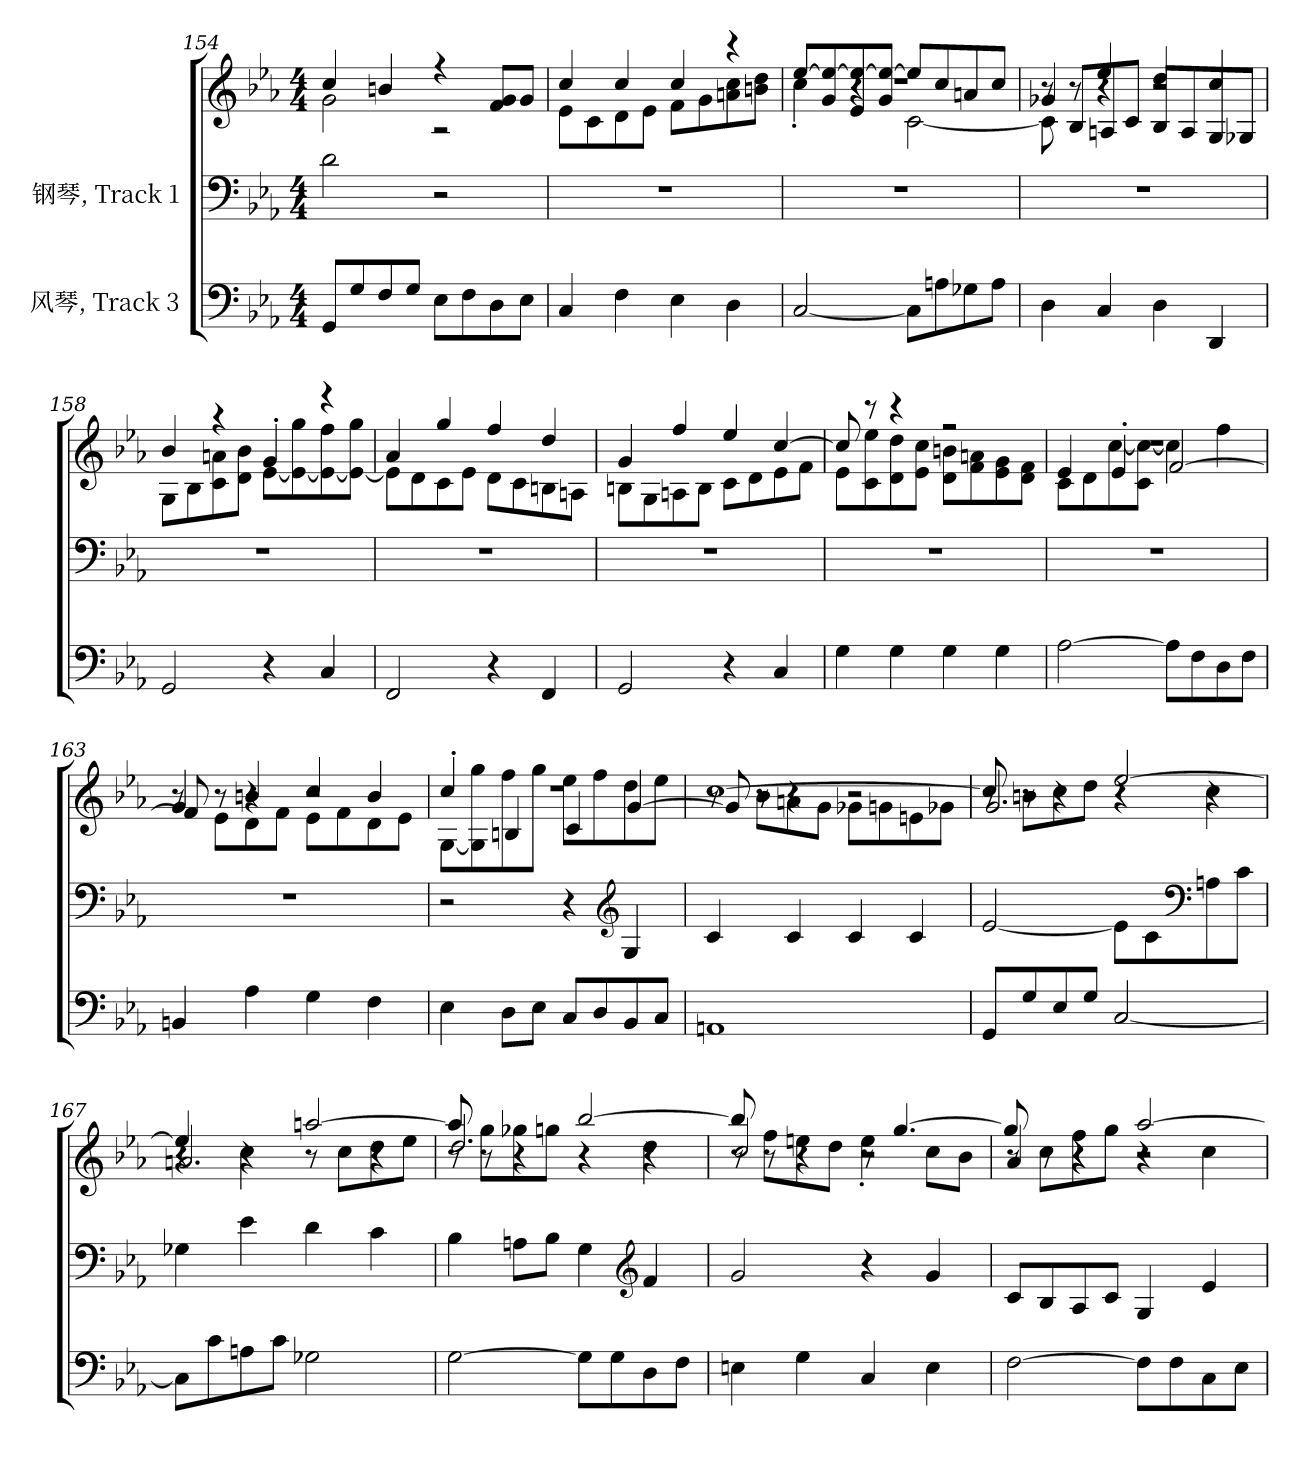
**kern	**kern	**kern
*part2	*part1	*part1
*staff3	*staff2	*staff1
*I"风琴, Track 3	*I"钢琴, Track 1	*
!!LO:LB:g=z
*clefF4	*clefF4	*clefG2
*k[b-e-a-]	*k[b-e-a-]	*k[b-e-a-]
*M4/4	*M4/4	*M4/4
=154	=154	=154
*	*	*^
8GG/L	2d\	4cc/	2g\
8G/	.	.	.
8F/	.	4bn/	.
8G/J	.	.	.
8E-\L	2r	4r	2r
8F\	.	.	.
8D\	.	8f/ 8g/L	.
8E-\J	.	8g/J	.
=155	=155	=155	=155
4C/	1r	4cc/	8e-\L
.	.	.	8c\
4F\	.	4cc/	8d\
.	.	.	8e-\J
4E-\	.	4cc/	8f\L
.	.	.	8g\
4D\	.	4r	8an\ 8cc\
.	.	.	8bn\ 8dd\J
=156	=156	=156	=156
*	*	*	*^
[2C/	1r	1r	4cc'\	[8ee-/L
.	.	.	.	8g/ 8ee-/_
.	.	.	4r	8e-/ 8ee-/_
.	.	.	.	8g/ 8ee-/_J
8C\L]	.	.	[2c\	8ee-/L]
8An\	.	.	.	8cc/
8G-X\	.	.	.	8an/
8A\J	.	.	.	8cc/J
!!LO:LB:g=z	!!	!!
=157	=157	=157	=157	=157
4D\	1r	4g-X/	8c\]	8r
.	.	.	8r	8B-/L
4C/	.	4ee-/	4r	8An/
.	.	.	.	8c/J
4D\	.	4dd/	2r	8B-/L
.	.	.	.	8A/
4DD/	.	4cc/	.	8G/
.	.	.	.	8G-X/J
*	*	*	*v	*v
=158	=158	=158	=158
2GG/	1r	4b-/	8G\L
.	.	.	8B-\
.	.	4r	8c\ 8an\
.	.	.	8d\ 8b-\J
4r	.	4g'/	[8e-\L
.	.	.	8e-\_ 8gg\
4C/	.	4r	8e-\_ 8ff\
.	.	.	8e-\_ 8gg\J
=159	=159	=159	=159
2FF/	1r	4a-/	8e-\L]
.	.	.	8d\
.	.	4gg/	8c\
.	.	.	8e-\J
4r	.	4ff/	8d\L
.	.	.	8c\
4FF/	.	4dd/	8Bn\
.	.	.	8An\J
!!LO:LB:g=z	!!
=160	=160	=160	=160
2GG/	1r	4g/	8Bn\L
.	.	.	8G\
.	.	4ff/	8An\
.	.	.	8B\J
4r	.	4ee-/	8c\L
.	.	.	8d\
4C/	.	[4cc/	8e-\
.	.	.	8f\J
=161	=161	=161	=161
4G\	1r	8cc/]	8e-\L
.	.	8r	8c\ 8ee-\
4G\	.	4r	8d\ 8dd\
.	.	.	8e-\ 8cc\J
4G\	.	2r	8d\ 8bn\L
.	.	.	8f\ 8an\
4G\	.	.	8e-\ 8g\
.	.	.	8d\ 8f\J
=162	=162	=162	=162
*	*	*	*^
[2A-\	1r	1r	8c\L	4e-/
.	.	.	8d\	.
.	.	.	[8cc\	4e-'/
.	.	.	8c\ 8cc\_J	.
8A-\L]	.	.	4cc\]	[2f/
8F\	.	.	.	.
8D\	.	.	4ff\	.
8F\J	.	.	.	.
=163	=163	=163	=163	=163
4BBn/	1r	4g/	8r	8f/]
.	.	.	8e-\L	8r
4A-\	.	4bn/	8d\	4r
.	.	.	8f\J	.
4G\	.	4cc/	8e-\L	2r
.	.	.	8f\	.
4F\	.	4b/	8d\	.
.	.	.	8e-\J	.
!!LO:PB:g=z	!!	!!
=164	=164	=164	=164	=164
4E-\	2r	1r	[8G\L	4cc'/
.	.	.	8G\] 8gg\	.
8D\L	.	.	8ff\	4Bn/
8E-\J	.	.	8gg\J	.
8C/L	4r	.	8ee-\L	4c/
8D/	.	.	8ff\	.
*	*clefG2	*	*	*
8BB-/	4G/	.	8dd\	[4g/
8C/J	.	.	8ee-\J	.
=165	=165	=165	=165	=165
1AAn	4c/	[1cc	8r	8g/]
.	.	.	8b-\L	8r
.	4c/	.	8an\	4r
.	.	.	8g\J	.
.	4c/	.	8g-X\L	2r
.	.	.	8gn\	.
.	4c/	.	8en\	.
.	.	.	8g-X\J	.
=166	=166	=166	=166	=166
8GG/L	[2e-/	8cc/]	8r	2.g/
8G/	.	8r	8bn\L	.
8E-/	.	4r	8cc\	.
8G/J	.	.	8dd\J	.
[2C/	8e-\L]	[2ee-/	4r	.
.	8c\	.	.	.
*	*clefF4	*	*	*
.	8An\	.	4cc\	4r
.	8c\J	.	.	.
!!LO:LB:g=z	!!	!!
=167	=167	=167	=167	=167
8C\L]	4G-X\	4ee-/]	4r	2.an/
8c\	.	.	.	.
8An\	4e-\	4r	4cc\	.
8c\J	.	.	.	.
2G-X\	4d\	[2aan/	8r	.
.	.	.	8cc\L	.
.	4c\	.	8dd\	4r
.	.	.	8ee-\J	.
=168	=168	=168	=168	=168
[2G\	4B-\	8aa/]	8r	2.dd/
.	.	8r	8gg\L	.
.	8An\L	4r	8gg-X\	.
.	8B-\J	.	8ggn\J	.
8G\L]	4G\	[2bb-/	4r	.
8G\	.	.	.	.
*	*clefG2	*	*	*
8D\	4f/	.	4dd\	4r
8F\J	.	.	.	.
=169	=169	=169	=169	=169
4En\	2g/	8bb-/]	8r	2cc/
.	.	8r	8ff\L	.
4G\	.	4r	8een\	.
.	.	.	8dd\J	.
4C/	4r	2r	4ee'\	8r
.	.	.	.	[4.gg/
4E\	4g/	.	8cc\L	.
.	.	.	8b-\J	.
!!LO:LB:g=z	!!	!!
=170	=170	=170	=170	=170
[2F\	8c/L	4a-/	8r	8gg/]
.	8B-/	.	8cc\L	8r
.	8A-/	4r	8ff\	4r
.	8c/J	.	8gg\J	.
8F\L]	4G/	2r	4r	[2aa-/
8F\	.	.	.	.
8C\	4e-/	.	4cc\	.
8E-\J	.	.	.	.
*	*	*v	*v	*v
=	=	=
*-	*-	*-
